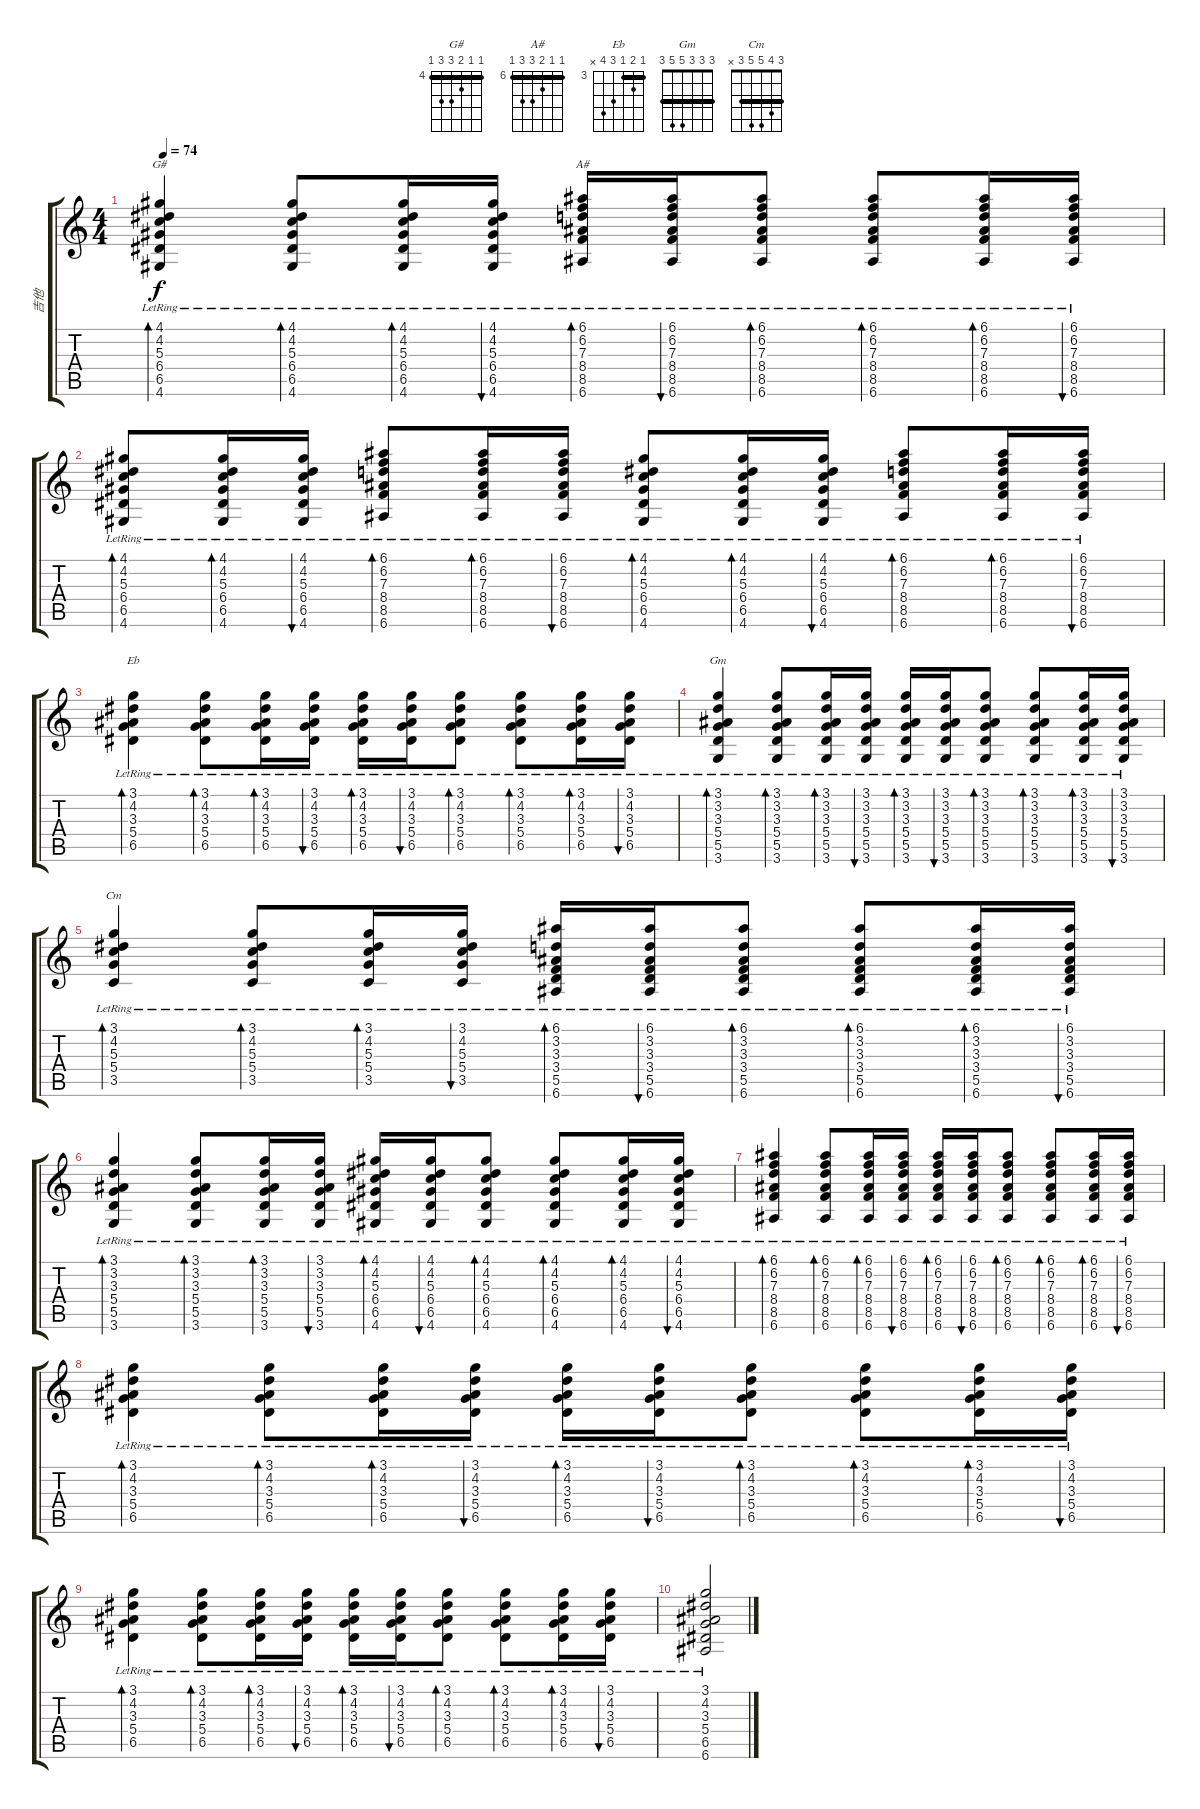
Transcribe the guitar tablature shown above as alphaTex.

\track ("吉他" "吉他") {instrument acousticguitarnylon}
\staff {score tabs}
\tuning (E4 B3 G3 D3 A2 E2) {hide}
\chord ("G#" 4 4 5 6 6 4) {firstfret 4 barre 4}
\chord ("A#" 6 6 7 8 8 6) {firstfret 6 barre 6}
\chord ("Eb" 3 4 3 5 6 x) {firstfret 3 barre 3}
\chord ("Gm" 3 3 3 5 5 3) {barre 3}
\chord ("Cm" 3 4 5 5 3 x) {barre 3}
\ts (4 4)
\tempo 74
\clef g2
\ks c
(4.1{lr} 4.2{lr} 5.3{lr} 6.4{lr} 6.5{lr} 4.6{lr}).4{bd 30 ch "G#" dy f} (4.1{lr} 4.2{lr} 5.3{lr} 6.4{lr} 6.5{lr} 4.6{lr}).8{bd 30} (4.1{lr} 4.2{lr} 5.3{lr} 6.4{lr} 6.5{lr} 4.6{lr}).16{bd 30} (4.1{lr} 4.2{lr} 5.3{lr} 6.4{lr} 6.5{lr} 4.6{lr}).16{bu 30} (6.1{lr} 6.2{lr} 7.3{lr} 8.4{lr} 8.5{lr} 6.6{lr}).16{bd 30 ch "A#"} (6.1{lr} 6.2{lr} 7.3{lr} 8.4{lr} 8.5{lr} 6.6{lr}).16{bu 30} (6.1{lr} 6.2{lr} 7.3{lr} 8.4{lr} 8.5{lr} 6.6{lr}).8{bd 30} (6.1{lr} 6.2{lr} 7.3{lr} 8.4{lr} 8.5{lr} 6.6{lr}).8{bd 30} (6.1{lr} 6.2{lr} 7.3{lr} 8.4{lr} 8.5{lr} 6.6{lr}).16{bd 30} (6.1{lr} 6.2{lr} 7.3{lr} 8.4{lr} 8.5{lr} 6.6{lr}).16{bu 30} |
(4.1{lr} 4.2{lr} 5.3{lr} 6.4{lr} 6.5{lr} 4.6{lr}).8{bd 30} (4.1{lr} 4.2{lr} 5.3{lr} 6.4{lr} 6.5{lr} 4.6{lr}).16{bd 30} (4.1{lr} 4.2{lr} 5.3{lr} 6.4{lr} 6.5{lr} 4.6{lr}).16{bu 60} (6.1{lr} 6.2{lr} 7.3{lr} 8.4{lr} 8.5{lr} 6.6{lr}).8{bd 30} (6.1{lr} 6.2{lr} 7.3{lr} 8.4{lr} 8.5{lr} 6.6{lr}).16{bd 60} (6.1{lr} 6.2{lr} 7.3{lr} 8.4{lr} 8.5{lr} 6.6{lr}).16{bu 60} (4.1{lr} 4.2{lr} 5.3{lr} 6.4{lr} 6.5{lr} 4.6{lr}).8{bd 30} (4.1{lr} 4.2{lr} 5.3{lr} 6.4{lr} 6.5{lr} 4.6{lr}).16{bd 30} (4.1{lr} 4.2{lr} 5.3{lr} 6.4{lr} 6.5{lr} 4.6{lr}).16{bu 30} (6.1{lr} 6.2{lr} 7.3{lr} 8.4{lr} 8.5{lr} 6.6{lr}).8{bd 60} (6.1{lr} 6.2{lr} 7.3{lr} 8.4{lr} 8.5{lr} 6.6{lr}).16{bd 60} (6.1{lr} 6.2{lr} 7.3{lr} 8.4{lr} 8.5{lr} 6.6{lr}).16{bu 60} |
(3.1{lr} 4.2{lr} 3.3{lr} 5.4{lr} 6.5{lr}).4{bd 30 ch "Eb"} (3.1{lr} 4.2{lr} 3.3{lr} 5.4{lr} 6.5{lr}).8{bd 30} (3.1{lr} 4.2{lr} 3.3{lr} 5.4{lr} 6.5{lr}).16{bd 30} (3.1{lr} 4.2{lr} 3.3{lr} 5.4{lr} 6.5{lr}).16{bu 30} (3.1{lr} 4.2{lr} 3.3{lr} 5.4{lr} 6.5{lr}).16{bd 30} (3.1{lr} 4.2{lr} 3.3{lr} 5.4{lr} 6.5{lr}).16{bu 30} (3.1{lr} 4.2{lr} 3.3{lr} 5.4{lr} 6.5{lr}).8{bd 30} (3.1{lr} 4.2{lr} 3.3{lr} 5.4{lr} 6.5{lr}).8{bd 30} (3.1{lr} 4.2{lr} 3.3{lr} 5.4{lr} 6.5{lr}).16{bd 30} (3.1{lr} 4.2{lr} 3.3{lr} 5.4{lr} 6.5{lr}).16{bu 30} |
(3.1{lr} 3.2{lr} 3.3{lr} 5.4{lr} 5.5{lr} 3.6{lr}).4{bd 30 ch "Gm"} (3.1{lr} 3.2{lr} 3.3{lr} 5.4{lr} 5.5{lr} 3.6{lr}).8{bd 30} (3.1{lr} 3.2{lr} 3.3{lr} 5.4{lr} 5.5{lr} 3.6{lr}).16{bd 30} (3.1{lr} 3.2{lr} 3.3{lr} 5.4{lr} 5.5{lr} 3.6{lr}).16{bu 30} (3.1{lr} 3.2{lr} 3.3{lr} 5.4{lr} 5.5{lr} 3.6{lr}).16{bd 30} (3.1{lr} 3.2{lr} 3.3{lr} 5.4{lr} 5.5{lr} 3.6{lr}).16{bu 30} (3.1{lr} 3.2{lr} 3.3{lr} 5.4{lr} 5.5{lr} 3.6{lr}).8{bd 30} (3.1{lr} 3.2{lr} 3.3{lr} 5.4{lr} 5.5{lr} 3.6{lr}).8{bd 30} (3.1{lr} 3.2{lr} 3.3{lr} 5.4{lr} 5.5{lr} 3.6{lr}).16{bd 30} (3.1{lr} 3.2{lr} 3.3{lr} 5.4{lr} 5.5{lr} 3.6{lr}).16{bu 30} |
(3.1{lr} 4.2{lr} 5.3{lr} 5.4{lr} 3.5{lr}).4{bd 30 ch "Cm"} (3.1{lr} 4.2{lr} 5.3{lr} 5.4{lr} 3.5{lr}).8{bd 30} (3.1{lr} 4.2{lr} 5.3{lr} 5.4{lr} 3.5{lr}).16{bd 30} (3.1{lr} 4.2{lr} 5.3{lr} 5.4{lr} 3.5{lr}).16{bu 30} (6.1{lr} 3.2{lr} 3.3{lr} 3.4{lr} 5.5{lr} 6.6{lr}).16{bd 30} (6.1{lr} 3.2{lr} 3.3{lr} 3.4{lr} 5.5{lr} 6.6{lr}).16{bu 30} (6.1{lr} 3.2{lr} 3.3{lr} 3.4{lr} 5.5{lr} 6.6{lr}).8{bd 30} (6.1{lr} 3.2{lr} 3.3{lr} 3.4{lr} 5.5{lr} 6.6{lr}).8{bd 30} (6.1{lr} 3.2{lr} 3.3{lr} 3.4{lr} 5.5{lr} 6.6{lr}).16{bd 30} (6.1{lr} 3.2{lr} 3.3{lr} 3.4{lr} 5.5{lr} 6.6{lr}).16{bu 30} |
(3.1{lr} 3.2{lr} 3.3{lr} 5.4{lr} 5.5{lr} 3.6{lr}).4{bd 30} (3.1{lr} 3.2{lr} 3.3{lr} 5.4{lr} 5.5{lr} 3.6{lr}).8{bd 30} (3.1{lr} 3.2{lr} 3.3{lr} 5.4{lr} 5.5{lr} 3.6{lr}).16{bd 30} (3.1{lr} 3.2{lr} 3.3{lr} 5.4{lr} 5.5{lr} 3.6{lr}).16{bu 30} (4.1{lr} 4.2{lr} 5.3{lr} 6.4{lr} 6.5{lr} 4.6{lr}).16{bd 30} (4.1{lr} 4.2{lr} 5.3{lr} 6.4{lr} 6.5{lr} 4.6{lr}).16{bu 30} (4.1{lr} 4.2{lr} 5.3{lr} 6.4{lr} 6.5{lr} 4.6{lr}).8{bd 30} (4.1{lr} 4.2{lr} 5.3{lr} 6.4{lr} 6.5{lr} 4.6{lr}).8{bd 30} (4.1{lr} 4.2{lr} 5.3{lr} 6.4{lr} 6.5{lr} 4.6{lr}).16{bd 30} (4.1{lr} 4.2{lr} 5.3{lr} 6.4{lr} 6.5{lr} 4.6{lr}).16{bu 30} |
(6.1{lr} 6.2{lr} 7.3{lr} 8.4{lr} 8.5{lr} 6.6{lr}).4{bd 30} (6.1{lr} 6.2{lr} 7.3{lr} 8.4{lr} 8.5{lr} 6.6{lr}).8{bd 30} (6.1{lr} 6.2{lr} 7.3{lr} 8.4{lr} 8.5{lr} 6.6{lr}).16{bd 30} (6.1{lr} 6.2{lr} 7.3{lr} 8.4{lr} 8.5{lr} 6.6{lr}).16{bu 30} (6.1{lr} 6.2{lr} 7.3{lr} 8.4{lr} 8.5{lr} 6.6{lr}).16{bd 30} (6.1{lr} 6.2{lr} 7.3{lr} 8.4{lr} 8.5{lr} 6.6{lr}).16{bu 30} (6.1{lr} 6.2{lr} 7.3{lr} 8.4{lr} 8.5{lr} 6.6{lr}).8{bd 30} (6.1{lr} 6.2{lr} 7.3{lr} 8.4{lr} 8.5{lr} 6.6{lr}).8{bd 30} (6.1{lr} 6.2{lr} 7.3{lr} 8.4{lr} 8.5{lr} 6.6{lr}).16{bd 30} (6.1{lr} 6.2{lr} 7.3{lr} 8.4{lr} 8.5{lr} 6.6{lr}).16{bu 30} |
(3.1{lr} 4.2{lr} 3.3{lr} 5.4{lr} 6.5{lr}).4{bd 30} (3.1{lr} 4.2{lr} 3.3{lr} 5.4{lr} 6.5{lr}).8{bd 30} (3.1{lr} 4.2{lr} 3.3{lr} 5.4{lr} 6.5{lr}).16{bd 30} (3.1{lr} 4.2{lr} 3.3{lr} 5.4{lr} 6.5{lr}).16{bu 30} (3.1{lr} 4.2{lr} 3.3{lr} 5.4{lr} 6.5{lr}).16{bd 30} (3.1{lr} 4.2{lr} 3.3{lr} 5.4{lr} 6.5{lr}).16{bu 30} (3.1{lr} 4.2{lr} 3.3{lr} 5.4{lr} 6.5{lr}).8{bd 30} (3.1{lr} 4.2{lr} 3.3{lr} 5.4{lr} 6.5{lr}).8{bd 30} (3.1{lr} 4.2{lr} 3.3{lr} 5.4{lr} 6.5{lr}).16{bd 30} (3.1{lr} 4.2{lr} 3.3{lr} 5.4{lr} 6.5{lr}).16{bu 30} |
(3.1{lr} 4.2{lr} 3.3{lr} 5.4{lr} 6.5{lr}).4{bd 30} (3.1{lr} 4.2{lr} 3.3{lr} 5.4{lr} 6.5{lr}).8{bd 30} (3.1{lr} 4.2{lr} 3.3{lr} 5.4{lr} 6.5{lr}).16{bd 30} (3.1{lr} 4.2{lr} 3.3{lr} 5.4{lr} 6.5{lr}).16{bu 30} (3.1{lr} 4.2{lr} 3.3{lr} 5.4{lr} 6.5{lr}).16{bd 30} (3.1{lr} 4.2{lr} 3.3{lr} 5.4{lr} 6.5{lr}).16{bu 30} (3.1{lr} 4.2{lr} 3.3{lr} 5.4{lr} 6.5{lr}).8{bd 30} (3.1{lr} 4.2{lr} 3.3{lr} 5.4{lr} 6.5{lr}).8{bd 30} (3.1{lr} 4.2{lr} 3.3{lr} 5.4{lr} 6.5{lr}).16{bd 30} (3.1{lr} 4.2{lr} 3.3{lr} 5.4{lr} 6.5{lr}).16{bu 30} |
(3.1{lr} 4.2{lr} 3.3{lr} 5.4{lr} 6.5{lr} 6.6{lr}).2
